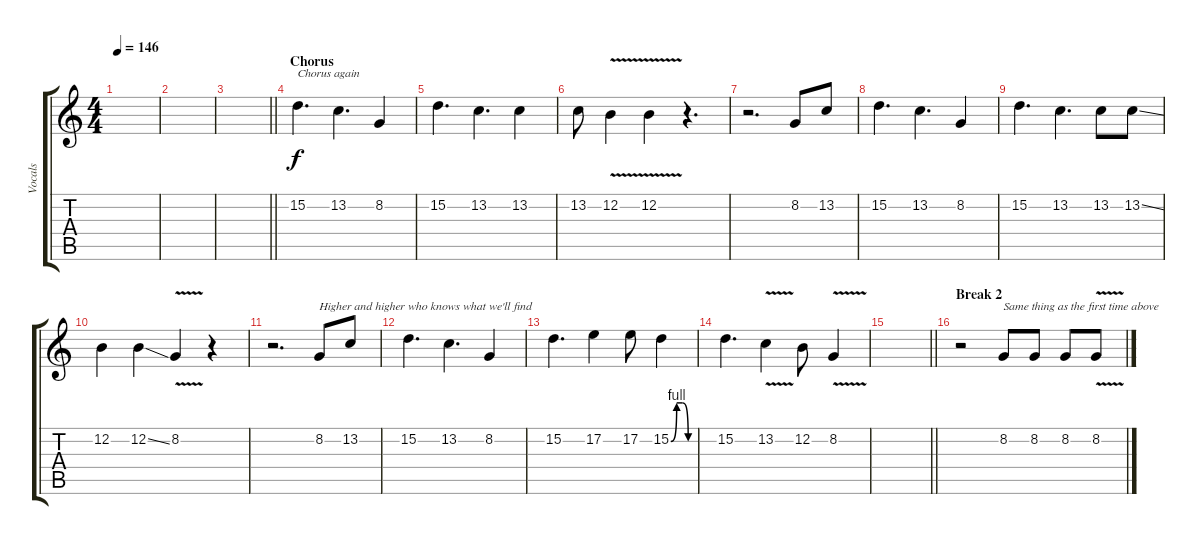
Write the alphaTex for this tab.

\track ("Vocals" "Vocals") {instrument lead2sawtooth}
\staff {score tabs}
\tuning (E4 B3 G3 D3 A2 E2) {hide}
\ts (4 4)
\tempo 146
\clef g2
\ks c
|
|
\barLineRight lightlight
|
\section ("" "Chorus")
15.2.4{d txt "Chorus again"} 13.2.4{d} 8.2.4 |
15.2.4{d} 13.2.4{d} 13.2.4 |
13.2.8 12.2{v}.4 12.2{v}.4 r.4{d} |
r.2{d} 8.2.8 13.2.8 |
15.2.4{d} 13.2.4{d} 8.2.4 |
15.2.4{d} 13.2.4{d} 13.2.8 13.2{ss}.8 |
12.2.4 12.2{ss}.4 8.2{v}.4 r.4 |
r.2{d} 8.2.8{txt "Higher and higher who knows what we'll find  "} 13.2.8 |
15.2.4{d} 13.2.4{d} 8.2.4 |
15.2.4{d} 17.2.4 17.2.8 15.2{be (custom 0 0 15 4 30 4 45 0 60 0)}.4 |
15.2.4{d} 13.2{v}.4 12.2.8 8.2{v}.4 |
\barLineRight lightlight
|
\section ("" "Break 2")
r.2 8.2.8{txt "Same thing as the first time above"} 8.2.8 8.2.8 8.2{v}.8
